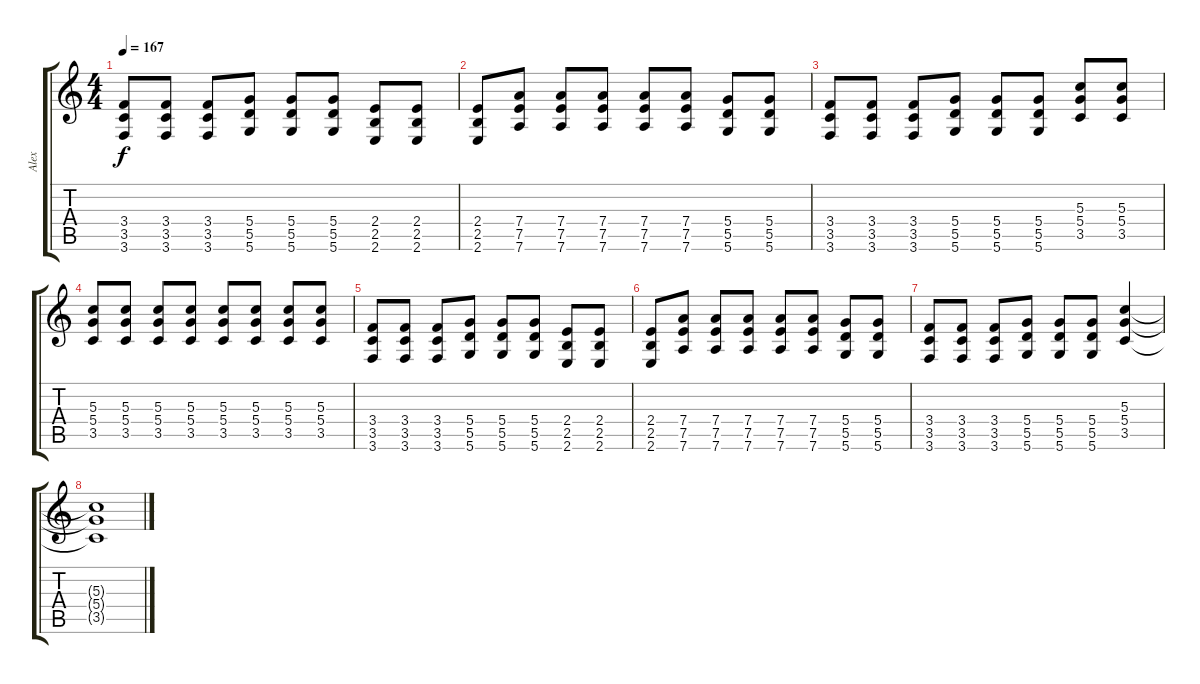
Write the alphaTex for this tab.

\track ("Alex" "Alex") {instrument overdrivenguitar}
\staff {score tabs}
\tuning (E4 B3 G3 D3 A2 D2) {hide}
\ts (4 4)
\tempo 167
\clef g2
\ks c
(3.4 3.5 3.6).8{dy f} (3.4 3.5 3.6).8 (3.4 3.5 3.6).8 (5.4 5.5 5.6).8 (5.4 5.5 5.6).8 (5.4 5.5 5.6).8 (2.4 2.5 2.6).8 (2.4 2.5 2.6).8 |
(2.4 2.5 2.6).8 (7.4 7.5 7.6).8 (7.4 7.5 7.6).8 (7.4 7.5 7.6).8 (7.4 7.5 7.6).8 (7.4 7.5 7.6).8 (5.4 5.5 5.6).8 (5.4 5.5 5.6).8 |
(3.4 3.5 3.6).8 (3.4 3.5 3.6).8 (3.4 3.5 3.6).8 (5.4 5.5 5.6).8 (5.4 5.5 5.6).8 (5.4 5.5 5.6).8 (5.3 5.4 3.5).8 (5.3 5.4 3.5).8 |
(5.3 5.4 3.5).8 (5.3 5.4 3.5).8 (5.3 5.4 3.5).8 (5.3 5.4 3.5).8 (5.3 5.4 3.5).8 (5.3 5.4 3.5).8 (5.3 5.4 3.5).8 (5.3 5.4 3.5).8 |
(3.4 3.5 3.6).8 (3.4 3.5 3.6).8 (3.4 3.5 3.6).8 (5.4 5.5 5.6).8 (5.4 5.5 5.6).8 (5.4 5.5 5.6).8 (2.4 2.5 2.6).8 (2.4 2.5 2.6).8 |
(2.4 2.5 2.6).8 (7.4 7.5 7.6).8 (7.4 7.5 7.6).8 (7.4 7.5 7.6).8 (7.4 7.5 7.6).8 (7.4 7.5 7.6).8 (5.4 5.5 5.6).8 (5.4 5.5 5.6).8 |
(3.4 3.5 3.6).8 (3.4 3.5 3.6).8 (3.4 3.5 3.6).8 (5.4 5.5 5.6).8 (5.4 5.5 5.6).8 (5.4 5.5 5.6).8 (5.3 5.4 3.5).4 |
(5.3{t} 5.4{t} 3.5{t}).1
